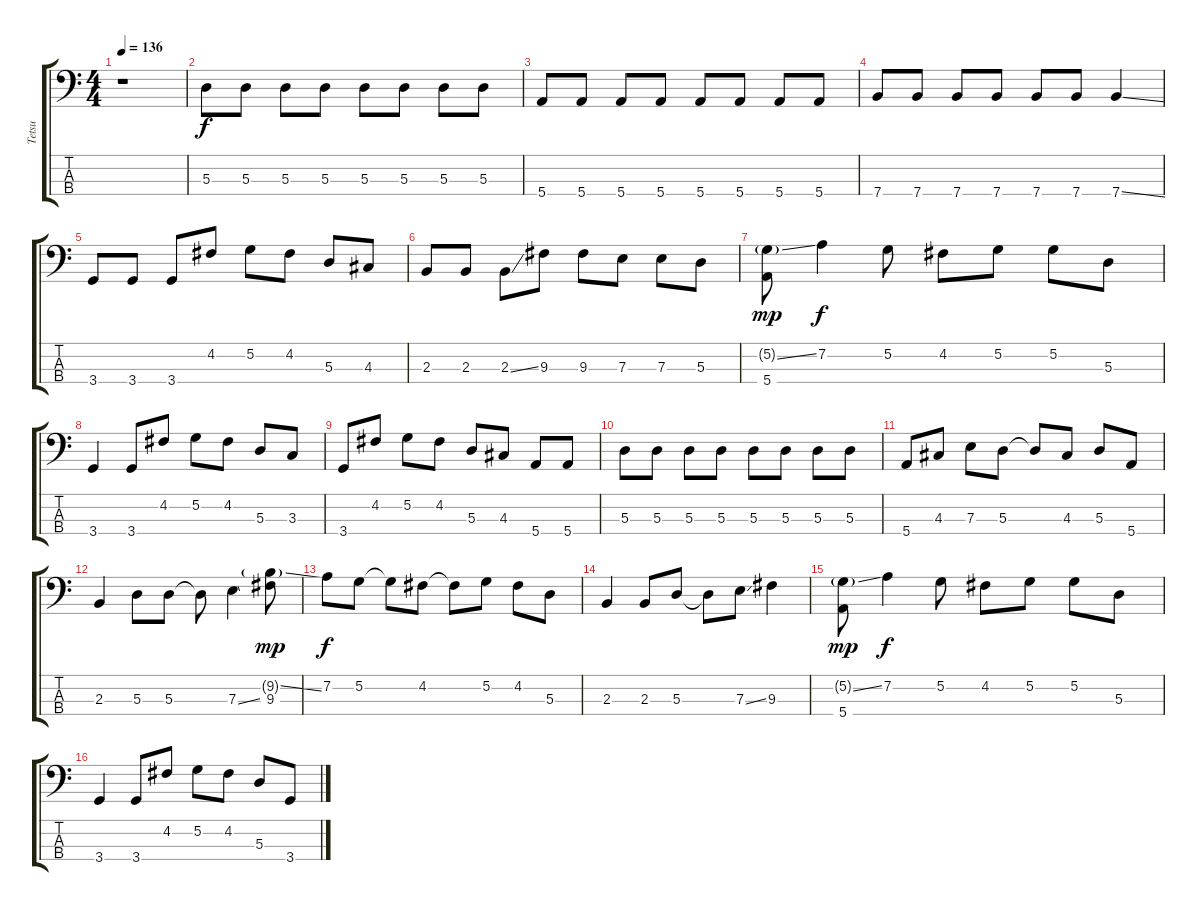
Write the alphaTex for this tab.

\track ("Tetsu" "Tetsu") {instrument electricbasspick}
\staff {score tabs}
\tuning (G2 D2 A1 E1) {hide}
\ts (4 4)
\tempo 136
\clef f4
\ks c
r.1{dy f instrument electricbasspick} |
5.3.8 5.3.8 5.3.8 5.3.8 5.3.8 5.3.8 5.3.8 5.3.8 |
5.4.8 5.4.8 5.4.8 5.4.8 5.4.8 5.4.8 5.4.8 5.4.8 |
7.4.8 7.4.8 7.4.8 7.4.8 7.4.8 7.4.8 7.4{ss}.4 |
3.4.8 3.4.8 3.4.8 4.2.8 5.2.8 4.2.8 5.3.8 4.3.8 |
2.3.8 2.3.8 2.3{ss}.8 9.3.8 9.3.8 7.3.8 7.3.8 5.3.8 |
(5.2{ss g} 5.4).8{dy mp} 7.2.4{dy f} 5.2.8 4.2.8 5.2.8 5.2.8 5.3.8 |
3.4.4 3.4.8 4.2.8 5.2.8 4.2.8 5.3.8 3.3.8 |
3.4.8 4.2.8 5.2.8 4.2.8 5.3.8 4.3.8 5.4.8 5.4.8 |
5.3.8 5.3.8 5.3.8 5.3.8 5.3.8 5.3.8 5.3.8 5.3.8 |
5.4.8 4.3.8 7.3.8 5.3.8 5.3{t}.8 4.3.8 5.3.8 5.4.8 |
2.3.4 5.3.8 5.3.8 5.3{t}.8 7.3{ss}.4 (9.2{ss g} 9.3).8{dy mp} |
7.2.8{dy f} 5.2.8 5.2{t}.8 4.2.8 4.2{t}.8 5.2.8 4.2.8 5.3.8 |
2.3.4 2.3.8 5.3.8 5.3{t}.8 7.3{ss}.8 9.3.4 |
(5.2{ss g} 5.4).8{dy mp} 7.2.4{dy f} 5.2.8 4.2.8 5.2.8 5.2.8 5.3.8 |
3.4.4 3.4.8 4.2.8 5.2.8 4.2.8 5.3.8 3.4.8
